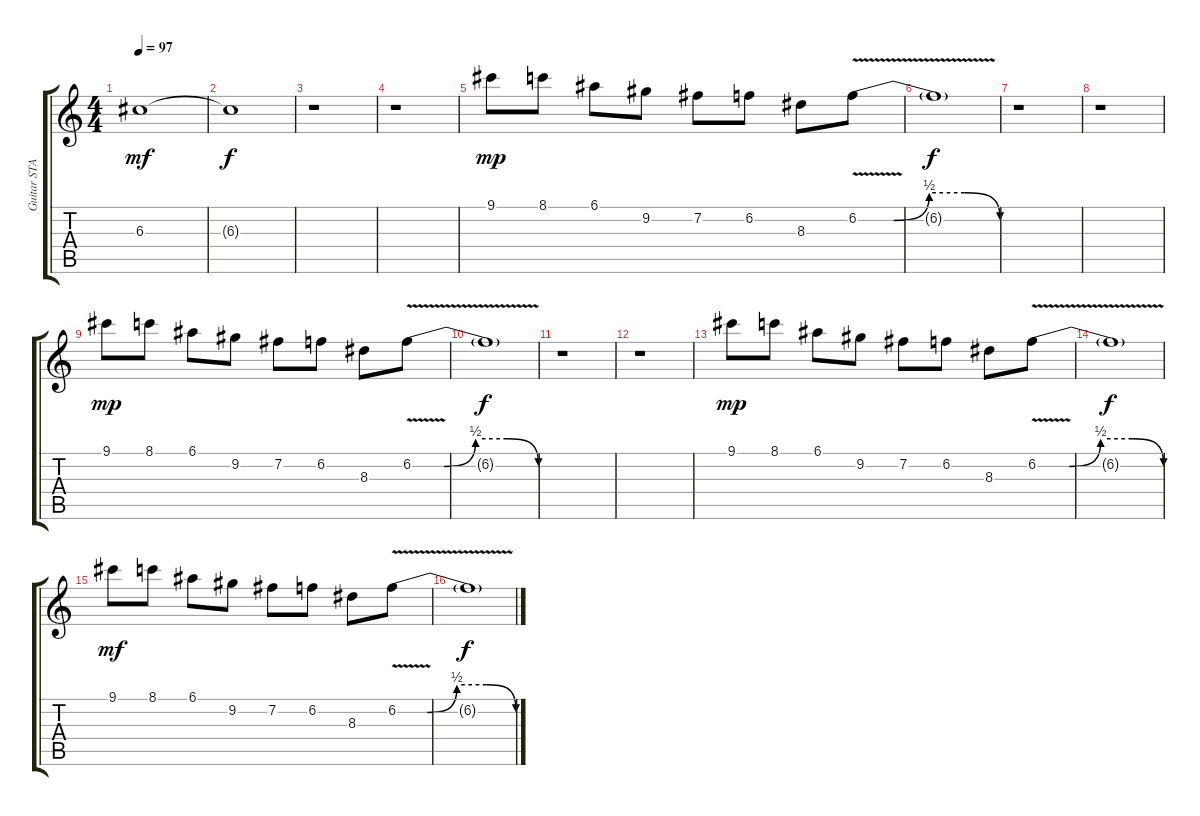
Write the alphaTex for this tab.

\track ("Guitar STANDARD THREE" "Guitar STA") {instrument distortionguitar}
\staff {score tabs}
\tuning (E4 B3 G3 D3 A2 E2) {hide}
\ts (4 4)
\tempo 97
\clef g2
\ks c
6.3.1{dy mf} |
6.3{t}.1{dy f} |
r.1 |
r.1 |
9.1.8{dy mp instrument distortionguitar} 8.1.8 6.1.8 9.2.8 7.2.8 6.2.8 8.3.8 6.2{be (custom 0 0 15 0 30 2 45 2 60 0) v}.8 |
6.2{t}.1{dy f volume 10} |
r.1 |
r.1 |
9.1.8{dy mp volume 16 balance 8 instrument distortionguitar} 8.1.8 6.1.8 9.2.8 7.2.8 6.2.8 8.3.8 6.2{be (custom 0 0 15 0 30 2 45 2 60 0) v}.8 |
6.2{t}.1{dy f volume 10} |
r.1 |
r.1 |
9.1.8{dy mp volume 16 balance 8 instrument distortionguitar} 8.1.8 6.1.8 9.2.8 7.2.8 6.2.8 8.3.8 6.2{be (custom 0 0 15 0 30 2 45 2 60 0) v}.8 |
6.2{t}.1{dy f volume 10} |
9.1.8{dy mf volume 16} 8.1.8 6.1.8 9.2.8 7.2.8 6.2.8 8.3.8 6.2{be (custom 0 0 15 0 30 2 45 2 60 0) v}.8 |
6.2{t}.1{dy f}
